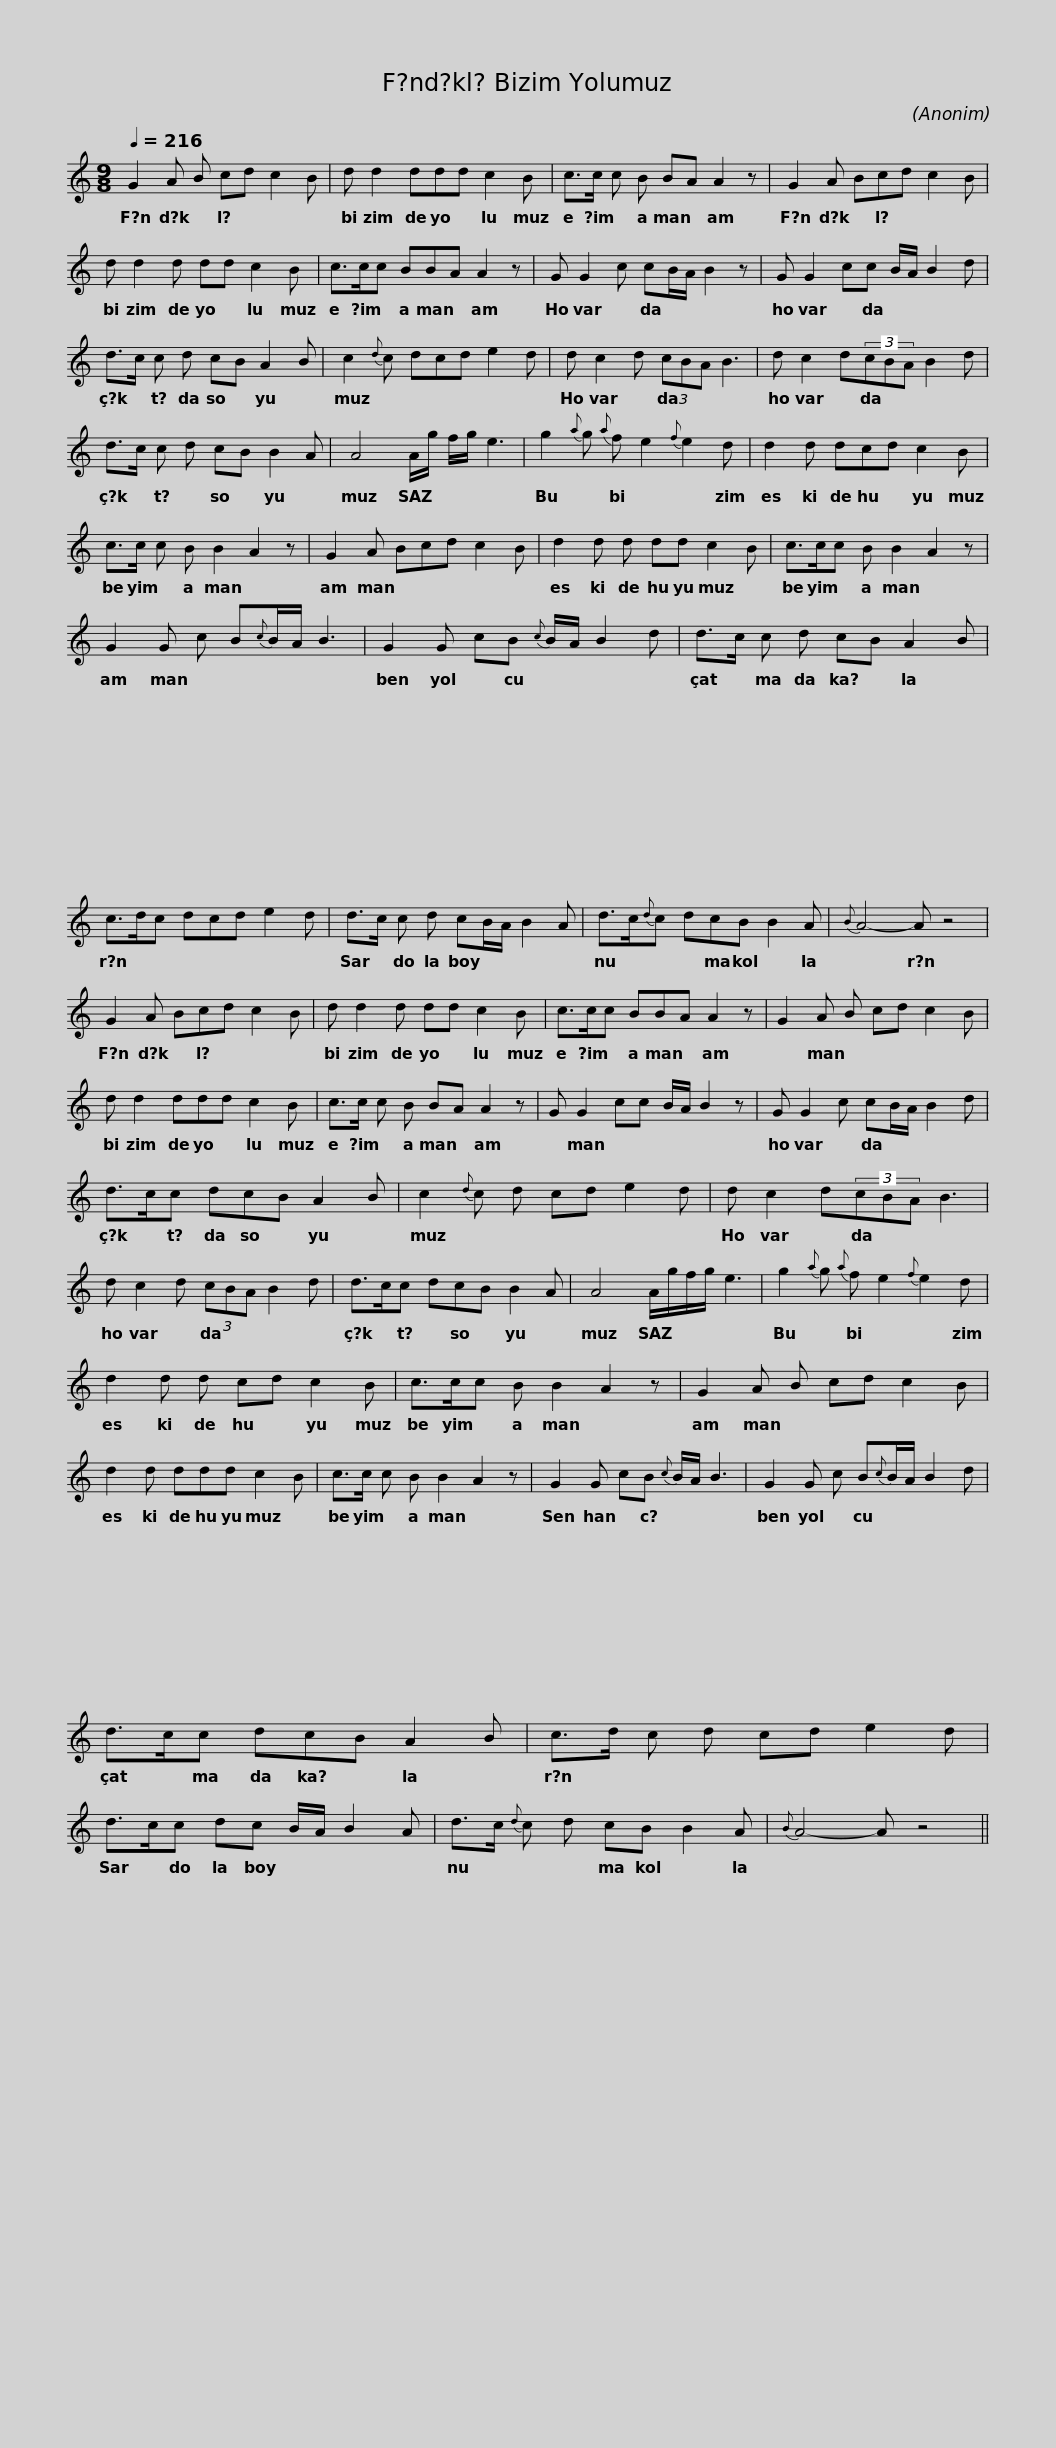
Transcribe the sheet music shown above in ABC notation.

X:1
L:1/8
Q:1/4=216
M:9/8
I:linebreak $
K:C
V:1 treble
V:1
 G2 A B cd c2 B | d d2 ddd c2 B | c>c c B BA A2 z | G2 A Bcd c2 B |$ d d2 d dd c2 B | %5
 c>cc BBA A2 z | G G2 c cB/A/ B2 z | G G2 cc B/A/ B2 d | d>c c d cB A2 B |$ c2{d} c dcd e2 d | %10
 d c2 d (3cBA B3 | d c2 d(3cBA B2 d | d>c c d cB B2 A | A4 A/g/ f/g/ e3 |$ g2{a} g{a} f e2{f} e2 d | %15
 d2 d dcd c2 B | c>c c B B2 A2 z | G2 A Bcd c2 B |$ d2 d d dd c2 B | c>cc B B2 A2 z | %20
 G2 G c B{c}B/A/ B3 | G2 G cB{c} B/A/ B2 d |$ d>c c d cB A2 B | c>dc dcd e2 d | d>c c d cB/A/ B2 A | %25
 d>c{d}c dcB B2 A |{B} A4- A z4 |$ G2 A Bcd c2 B | d d2 d dd c2 B | c>cc BBA A2 z | %30
 G2 A B cd c2 B | d d2 ddd c2 B |$ c>c c B BA A2 z | G G2 cc B/A/ B2 z | G G2 c cB/A/ B2 d | %35
 d>cc dcB A2 B | c2{d} c d cd e2 d |$ d c2 d(3cBA B3 | d c2 d (3cBA B2 d | d>cc dcB B2 A | %40
 A4 A/g/f/g/ e3 | g2{a} g{a} f e2{f} e2 d |$ d2 d d cd c2 B | c>cc B B2 A2 z | G2 A B cd c2 B | %45
 d2 d ddd c2 B | c>c c B B2 A2 z |$ G2 G cB{c} B/A/ B3 | G2 G c B{c}B/A/ B2 d | d>cc dcB A2 B | %50
 c>d c d cd e2 d |$ d>cc dc B/A/ B2 A | d>c{d} c d cB B2 A |{B} A4- A z4 || %54
